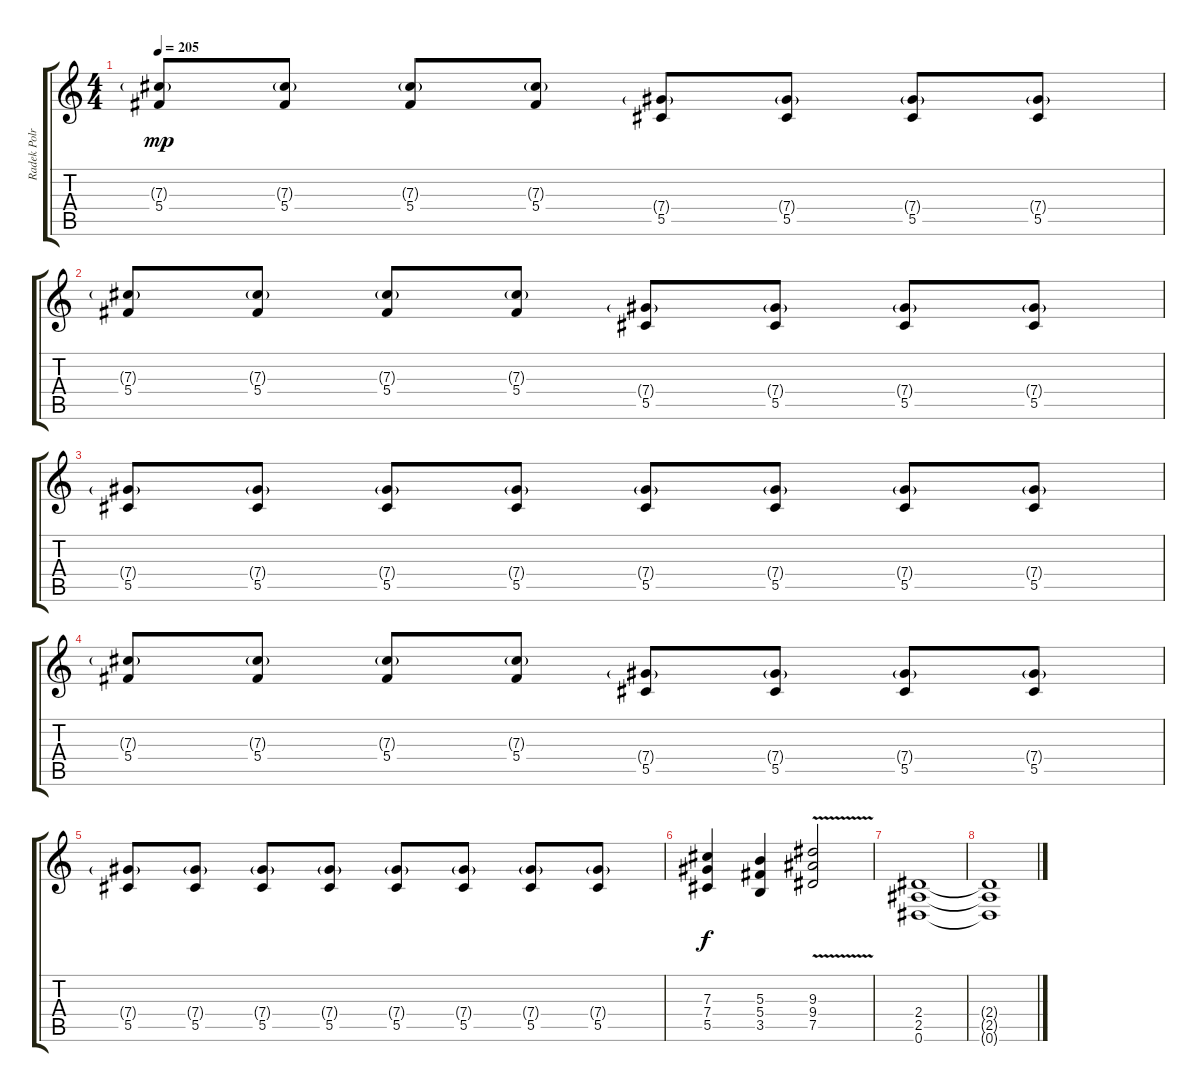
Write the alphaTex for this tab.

\track ("Radek Polrolniczak" "Radek Polr") {instrument distortionguitar}
\staff {score tabs}
\tuning (Eb4 Bb3 Gb3 Db3 Ab2 Eb2) {hide}
\ts (4 4)
\tempo 205
\clef g2
\ks c
(7.3{g} 5.4).8{dy mp} (7.3{g} 5.4).8 (7.3{g} 5.4).8 (7.3{g} 5.4).8 (7.4{g} 5.5).8 (7.4{g} 5.5).8 (7.4{g} 5.5).8 (7.4{g} 5.5).8 |
(7.3{g} 5.4).8 (7.3{g} 5.4).8 (7.3{g} 5.4).8 (7.3{g} 5.4).8 (7.4{g} 5.5).8 (7.4{g} 5.5).8 (7.4{g} 5.5).8 (7.4{g} 5.5).8 |
(7.4{g} 5.5).8 (7.4{g} 5.5).8 (7.4{g} 5.5).8 (7.4{g} 5.5).8 (7.4{g} 5.5).8 (7.4{g} 5.5).8 (7.4{g} 5.5).8 (7.4{g} 5.5).8 |
(7.3{g} 5.4).8 (7.3{g} 5.4).8 (7.3{g} 5.4).8 (7.3{g} 5.4).8 (7.4{g} 5.5).8 (7.4{g} 5.5).8 (7.4{g} 5.5).8 (7.4{g} 5.5).8 |
(7.4{g} 5.5).8 (7.4{g} 5.5).8 (7.4{g} 5.5).8 (7.4{g} 5.5).8 (7.4{g} 5.5).8 (7.4{g} 5.5).8 (7.4{g} 5.5).8 (7.4{g} 5.5).8 |
(7.3 7.4 5.5).4{dy f} (5.3 5.4 3.5).4 (9.3{v} 9.4{v} 7.5{v}).2 |
(2.4 2.5 0.6).1 |
(2.4{t} 2.5{t} 0.6{t}).1
